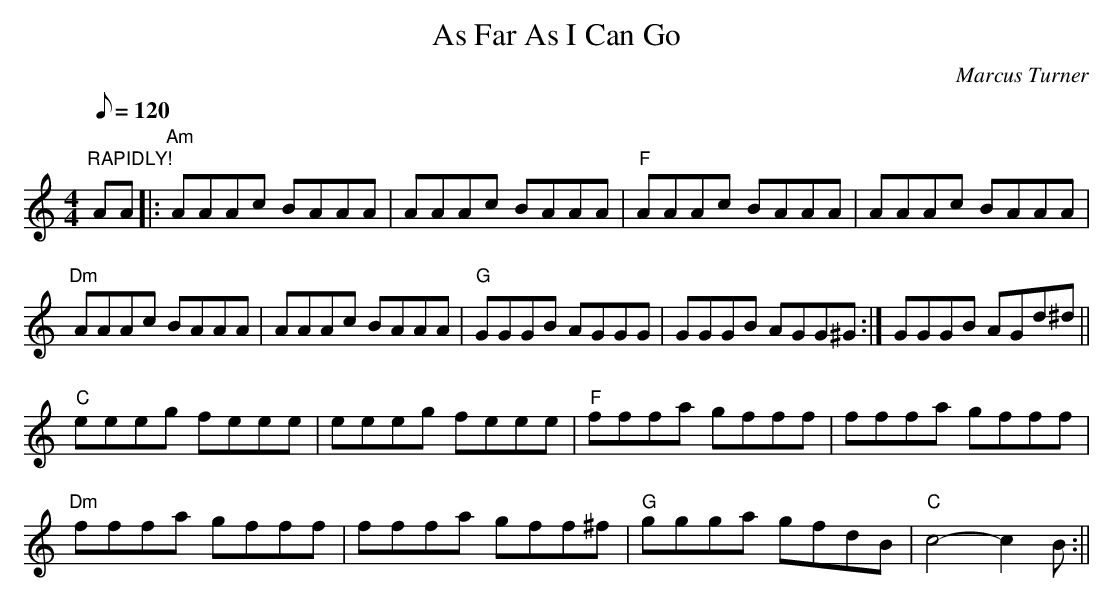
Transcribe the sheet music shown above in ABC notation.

X:1
T:As Far As I Can Go
M:4/4
L:1/8
Q:120
C:Marcus Turner
K:Am
"RAPIDLY!"AA|:"Am"AAAc BAAA|AAAc BAAA|
"F"AAAc BAAA|AAAc BAAA|!
"Dm"AAAc BAAA|AAAc BAAA|
"G"GGGB AGGG|
1 GGGB AGG^G:|
2 GGGB AGd^d||!
"C"eeeg feee|eeeg feee|
"F"fffa gfff|fffa gfff|!
"Dm"fffa gfff|fffa gff^f|
"G"ggga gfdB|"C"c4-c2B:||
